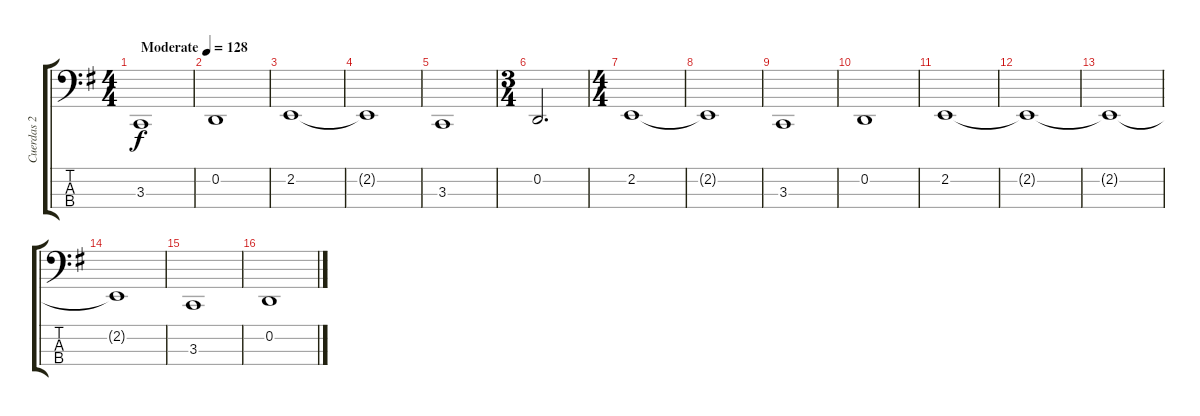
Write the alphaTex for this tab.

\track ("Cuerdas 2" "Cuerdas 2") {instrument stringensemble1}
\staff {score tabs}
\tuning (G2 D2 A1 E1) {hide}
\ts (4 4)
\tempo (128 "Moderate")
\clef f4
\ks g
3.3.1{dy f instrument stringensemble1} |
0.2.1{volume 10} |
2.2.1 |
2.2{t}.1 |
3.3.1 |
\ts (3 4)
0.2.2{d} |
\ts (4 4)
2.2.1 |
2.2{t}.1 |
3.3.1 |
0.2.1 |
2.2.1 |
2.2{t}.1 |
2.2{t}.1 |
2.2{t}.1 |
3.3.1 |
0.2.1
